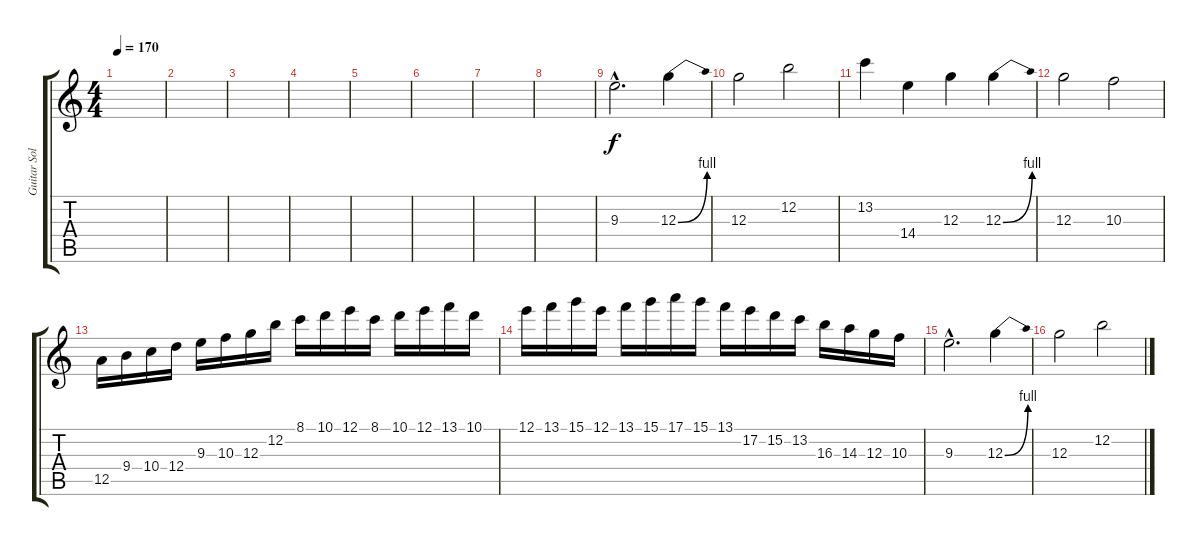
\track ("Guitar Solo 1" "Guitar Sol") {instrument overdrivenguitar}
\staff {score tabs}
\tuning (E4 B3 G3 D3 A2 E2) {hide}
\ts (4 4)
\tempo 170
\clef g2
\ks c
|
|
|
|
|
|
|
|
9.3{hac}.2{d} 12.3{be (bend 0 0 60 4)}.4 |
12.3.2 12.2.2 |
13.2.4 14.4.4 12.3.4 12.3{be (bend 0 0 60 4)}.4 |
12.3.2 10.3.2 |
12.5.16 9.4.16 10.4.16 12.4.16 9.3.16 10.3.16 12.3.16 12.2.16 8.1.16 10.1.16 12.1.16 8.1.16 10.1.16 12.1.16 13.1.16 10.1.16 |
12.1.16 13.1.16 15.1.16 12.1.16 13.1.16 15.1.16 17.1.16 15.1.16 13.1.16 17.2.16 15.2.16 13.2.16 16.3.16 14.3.16 12.3.16 10.3.16 |
9.3{hac}.2{d} 12.3{be (bend 0 0 60 4)}.4 |
12.3.2 12.2.2
